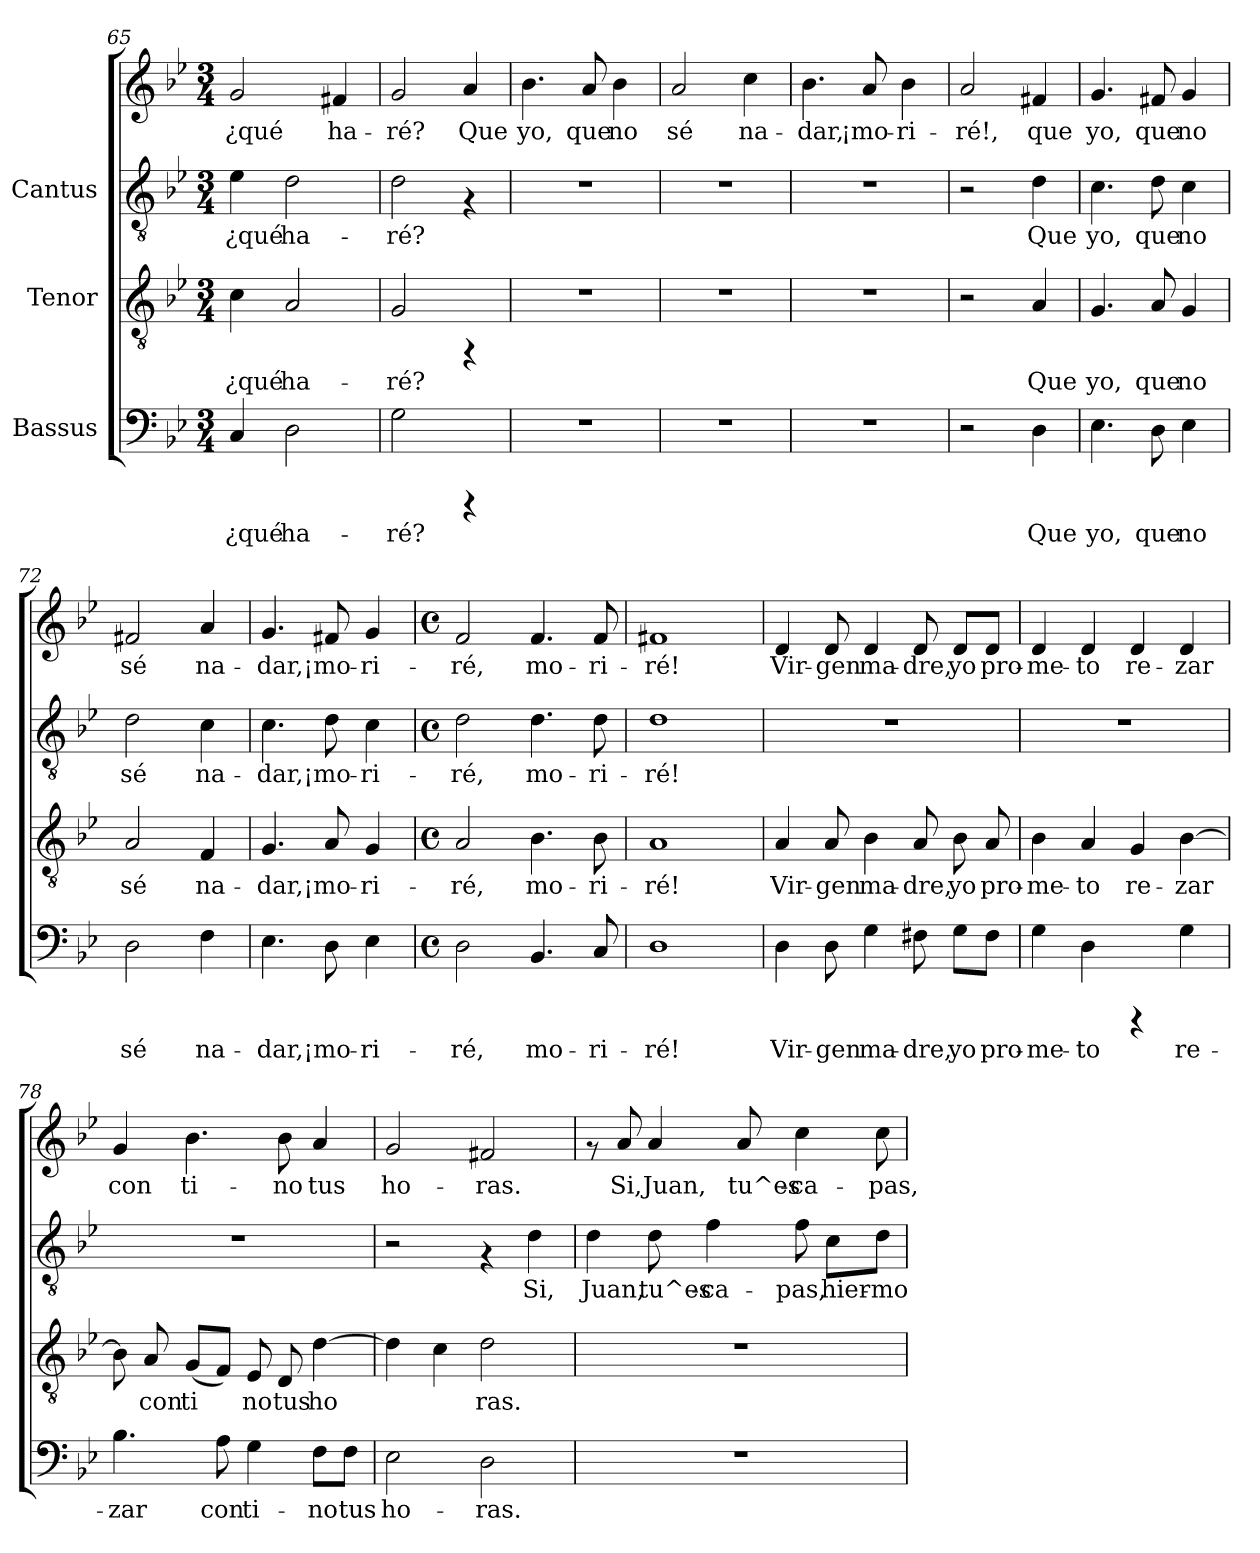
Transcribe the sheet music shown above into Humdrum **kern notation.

**kern	**text	**kern	**text	**kern	**text	**kern	**text
*part3	*part3	*part2	*part2	*part1	*part1	*part1	*part1
*staff4	*staff4	*staff3	*staff3	*staff2	*staff2	*staff1	*staff1
*I"Bassus	*	*I"Tenor	*	*I"Cantus	*	*	*
*clefF4	*	*clefGv2	*	*clefGv2	*	*clefG2	*
*k[b-e-]	*	*k[b-e-]	*	*k[b-e-]	*	*k[b-e-]	*
*B-:	*	*B-:	*	*B-:	*	*B-:	*
*M3/4	*	*M3/4	*	*M3/4	*	*M3/4	*
=65	=65	=65	=65	=65	=65	=65	=65
!	!LO:LY:b:cj	!	!LO:LY:b:cj	!	!LO:LY:b:cj	!	!LO:LY:b:cj
4C/	¿qué	4c\	¿qué	4e-\	-¿qué	2g/	¿qué
!	!LO:LY:b:cj	!	!LO:LY:b:cj	!	!LO:LY:b:cj	!	!
2D\	ha-	2A/	ha-	2d\	ha-	.	.
!	!	!	!	!	!	!	!LO:LY:b:cj
.	.	.	.	.	.	4f#X/	ha-
=66	=66	=66	=66	=66	=66	=66	=66
!	!LO:LY:b:cj	!	!LO:LY:b:cj	!	!LO:LY:b:cj	!	!LO:LY:b:cj
2G\	-ré?	2G/	-ré?	2d\	ré?	2g/	-ré?
!	!	!	!	!	!	!	!LO:LY:b:cj
4rCCC	.	4rFF	.	4rF	.	4a/	Que
=67	=67	=67	=67	=67	=67	=67	=67
!	!	!	!	!	!	!	!LO:LY:b:cj
2.r	.	2.r	.	2.r	.	4.b-\	yo,
!	!	!	!	!	!	!	!LO:LY:b:cj
.	.	.	.	.	.	8a/	que
!	!	!	!	!	!	!	!LO:LY:b:cj
.	.	.	.	.	.	4b-\	no
=68	=68	=68	=68	=68	=68	=68	=68
!	!	!	!	!	!	!	!LO:LY:b:cj
2.r	.	2.r	.	2.r	.	2a/	sé
!	!	!	!	!	!	!	!LO:LY:b:cj
.	.	.	.	.	.	4cc\	na-
!!LO:PB:g=z
=69	=69	=69	=69	=69	=69	=69	=69
!	!	!	!	!	!	!	!LO:LY:b:cj
2.r	.	2.r	.	2.r	.	4.b-\	-dar,
!	!	!	!	!	!	!	!LO:LY:b:cj
.	.	.	.	.	.	8a/	¡mo-
!	!	!	!	!	!	!	!LO:LY:b:cj
.	.	.	.	.	.	4b-\	-ri-
=70	=70	=70	=70	=70	=70	=70	=70
!	!	!	!	!	!	!	!LO:LY:b:cj
2r	.	2r	.	2r	.	2a/	-ré!,
!	!LO:LY:b:cj	!	!LO:LY:b:cj	!	!LO:LY:b:cj	!	!LO:LY:b:cj
4D\	Que	4A/	Que	4d\	Que	4f#X/	que
=71	=71	=71	=71	=71	=71	=71	=71
!	!LO:LY:b:cj	!	!LO:LY:b:cj	!	!LO:LY:b:cj	!	!LO:LY:b:cj
4.E-\	yo,	4.G/	yo,	4.c\	yo,	4.g/	yo,
!	!LO:LY:b:cj	!	!LO:LY:b:cj	!	!LO:LY:b:cj	!	!LO:LY:b:cj
8D\	que	8A/	que	8d\	que	8f#X/	que
!	!LO:LY:b:cj	!	!LO:LY:b:cj	!	!LO:LY:b:cj	!	!LO:LY:b:cj
4E-\	no	4G/	no	4c\	no	4g/	no
=72	=72	=72	=72	=72	=72	=72	=72
!	!LO:LY:b:cj	!	!LO:LY:b:cj	!	!LO:LY:b:cj	!	!LO:LY:b:cj
2D\	sé	2A/	sé	2d\	-sé	2f#X/	sé
!	!LO:LY:b:cj	!	!LO:LY:b:cj	!	!LO:LY:b:cj	!	!LO:LY:b:cj
4F\	na-	4F/	na-	4c\	na-	4a/	na-
=73	=73	=73	=73	=73	=73	=73	=73
!	!LO:LY:b:cj	!	!LO:LY:b:cj	!	!LO:LY:b:cj	!	!LO:LY:b:cj
4.E-\	-dar,	4.G/	-dar,	4.c\	-dar,	4.g/	-dar,
!	!LO:LY:b:cj	!	!LO:LY:b:cj	!	!LO:LY:b:cj	!	!LO:LY:b:cj
8D\	¡mo-	8A/	¡mo-	8d\	¡mo-	8f#X/	¡mo-
!	!LO:LY:b:cj	!	!LO:LY:b:cj	!	!LO:LY:b:cj	!	!LO:LY:b:cj
4E-\	-ri-	4G/	-ri-	4c\	-ri-	4g/	-ri-
=74	=74	=74	=74	=74	=74	=74	=74
*M4/4	*	*M4/4	*	*M4/4	*	*M4/4	*
*met(c)	*	*met(c)	*	*met(c)	*	*met(c)	*
!	!LO:LY:b:cj	!	!LO:LY:b:cj	!	!LO:LY:b:cj	!	!LO:LY:b:cj
2D\	-ré,	2A/	-ré,	2d\	-ré,	2f/	-ré,
!	!LO:LY:b:cj	!	!LO:LY:b:cj	!	!LO:LY:b:cj	!	!LO:LY:b:cj
4.BB-/	mo-	4.B-\	mo-	4.d\	mo-	4.f/	mo-
!	!LO:LY:b:cj	!	!LO:LY:b:cj	!	!LO:LY:b:cj	!	!LO:LY:b:cj
8C/	-ri-	8B-\	-ri-	8d\	-ri-	8f/	-ri-
=75	=75	=75	=75	=75	=75	=75	=75
!	!LO:LY:b:cj	!	!LO:LY:b:cj	!	!LO:LY:b:cj	!	!LO:LY:b:cj
1D	-ré!	1A	-ré!	1d	ré!	1f#X	-ré!
!!LO:LB:g=z
=76	=76	=76	=76	=76	=76	=76	=76
*	*	*	*	*	*	*MM168	*
!	!LO:LY:b:cj	!	!LO:LY:b:cj	!	!	!	!LO:LY:b:cj
4D\	Vir-	4A/	Vir-	1r	.	4d/	Vir-
!	!LO:LY:b:cj	!	!LO:LY:b:cj	!	!	!	!LO:LY:b:cj
8D\	-gen	8A/	-gen	.	.	8d/	-gen
!	!LO:LY:b:cj	!	!LO:LY:b:cj	!	!	!	!LO:LY:b:cj
4G\	ma-	4B-\	ma-	.	.	4d/	ma-
!	!LO:LY:b:cj	!	!LO:LY:b:cj	!	!	!	!LO:LY:b:cj
8F#X\	-dre,	8A/	-dre,	.	.	8d/	-dre,
!	!LO:LY:b:cj	!	!LO:LY:b:cj	!	!	!	!LO:LY:b:cj
8G\L	yo	8B-\	yo	.	.	8d/L	yo
!	!LO:LY:b:cj	!	!LO:LY:b:cj	!	!	!	!LO:LY:b:cj
8F#\J	pro-	8A/	pro-	.	.	8d/J	pro-
=77	=77	=77	=77	=77	=77	=77	=77
!	!LO:LY:b:cj	!	!LO:LY:b:cj	!	!	!	!LO:LY:b:cj
4G\	-me-	4B-\	-me-	1r	.	4d/	-me-
!	!LO:LY:b:cj	!	!LO:LY:b:cj	!	!	!	!LO:LY:b:cj
4D\	-to	4A/	-to	.	.	4d/	-to
!	!	!	!LO:LY:b:cj	!	!	!	!LO:LY:b:cj
4rCCC	.	4G/	re-	.	.	4d/	re-
!	!LO:LY:b:cj	!	!LO:LY:b:cj	!	!	!	!LO:LY:b:cj
4G\	re-	[>4B-\	-zar	.	.	4d/	-zar
=78	=78	=78	=78	=78	=78	=78	=78
!	!LO:LY:b:cj	!	!LO:LY:b:cj	!	!	!	!LO:LY:b:cj
4.B-\	-zar	8B-\]	.	1r	.	4g/	con
!	!	!	!LO:LY:b:cj	!	!	!	!
.	.	8A/	con	.	.	.	.
!	!	!	!LO:LY:b:cj	!	!	!	!LO:LY:b:cj
.	.	(<8G/L	ti-	.	.	4.b-\	ti-
!	!LO:LY:b:cj	!	!LO:LY:b:cj	!	!	!	!
8A\	con	8F/J)	-	.	.	.	.
!	!LO:LY:b:cj	!	!LO:LY:b:cj	!	!	!	!
4G\	ti-	8E-/	no	.	.	.	.
!	!	!	!LO:LY:b:cj	!	!	!	!LO:LY:b:cj
.	.	8D/	tus	.	.	8b-\	-no
!	!LO:LY:b:cj	!	!LO:LY:b:cj	!	!	!	!LO:LY:b:cj
8F\L	-no	[>4d\	ho-	.	.	4a/	tus
!	!LO:LY:b:cj	!	!	!	!	!	!
8F\J	tus	.	.	.	.	.	.
=79	=79	=79	=79	=79	=79	=79	=79
!	!LO:LY:b:cj	!	!LO:LY:b:cj	!	!	!	!LO:LY:b:cj
2E-\	ho-	4d\]	-	2r	.	2g/	ho-
!	!	!	!LO:LY:b:cj	!	!	!	!
.	.	4c\	.	.	.	.	.
!	!LO:LY:b:cj	!	!LO:LY:b:cj	!	!	!	!LO:LY:b:cj
2D\	-ras.	2d\	ras.	4rF	.	2f#X/	-ras.
!	!	!	!	!	!LO:LY:b:cj	!	!
.	.	.	.	4d\	Si,	.	.
!!LO:LB:g=z
=80	=80	=80	=80	=80	=80	=80	=80
!	!	!	!	!	!LO:LY:b:cj	!	!
1r	.	1r	.	4d\	Juan,	8rf	.
!	!	!	!	!	!	!	!LO:LY:b:cj
.	.	.	.	.	.	8a/	Si,
!	!	!	!	!	!LO:LY:b:cj	!	!LO:LY:b:cj
.	.	.	.	8d\	tu^es-	4a/	Juan,
!	!	!	!	!	!LO:LY:b:cj	!	!
.	.	.	.	4f\	-ca-	.	.
!	!	!	!	!	!	!	!LO:LY:b:cj
.	.	.	.	.	.	8a/	tu^es-
!	!	!	!	!	!LO:LY:b:cj	!	!LO:LY:b:cj
.	.	.	.	8f\	-pas,	4cc\	-ca-
!	!	!	!	!	!LO:LY:b:cj	!	!
.	.	.	.	8c\L	hier-	.	.
!	!	!	!	!	!LO:LY:b:cj	!	!LO:LY:b:cj
.	.	.	.	8d\J	-mo-	8cc\	-pas,
=	=	=	=	=	=	=	=
*-	*-	*-	*-	*-	*-	*-	*-
